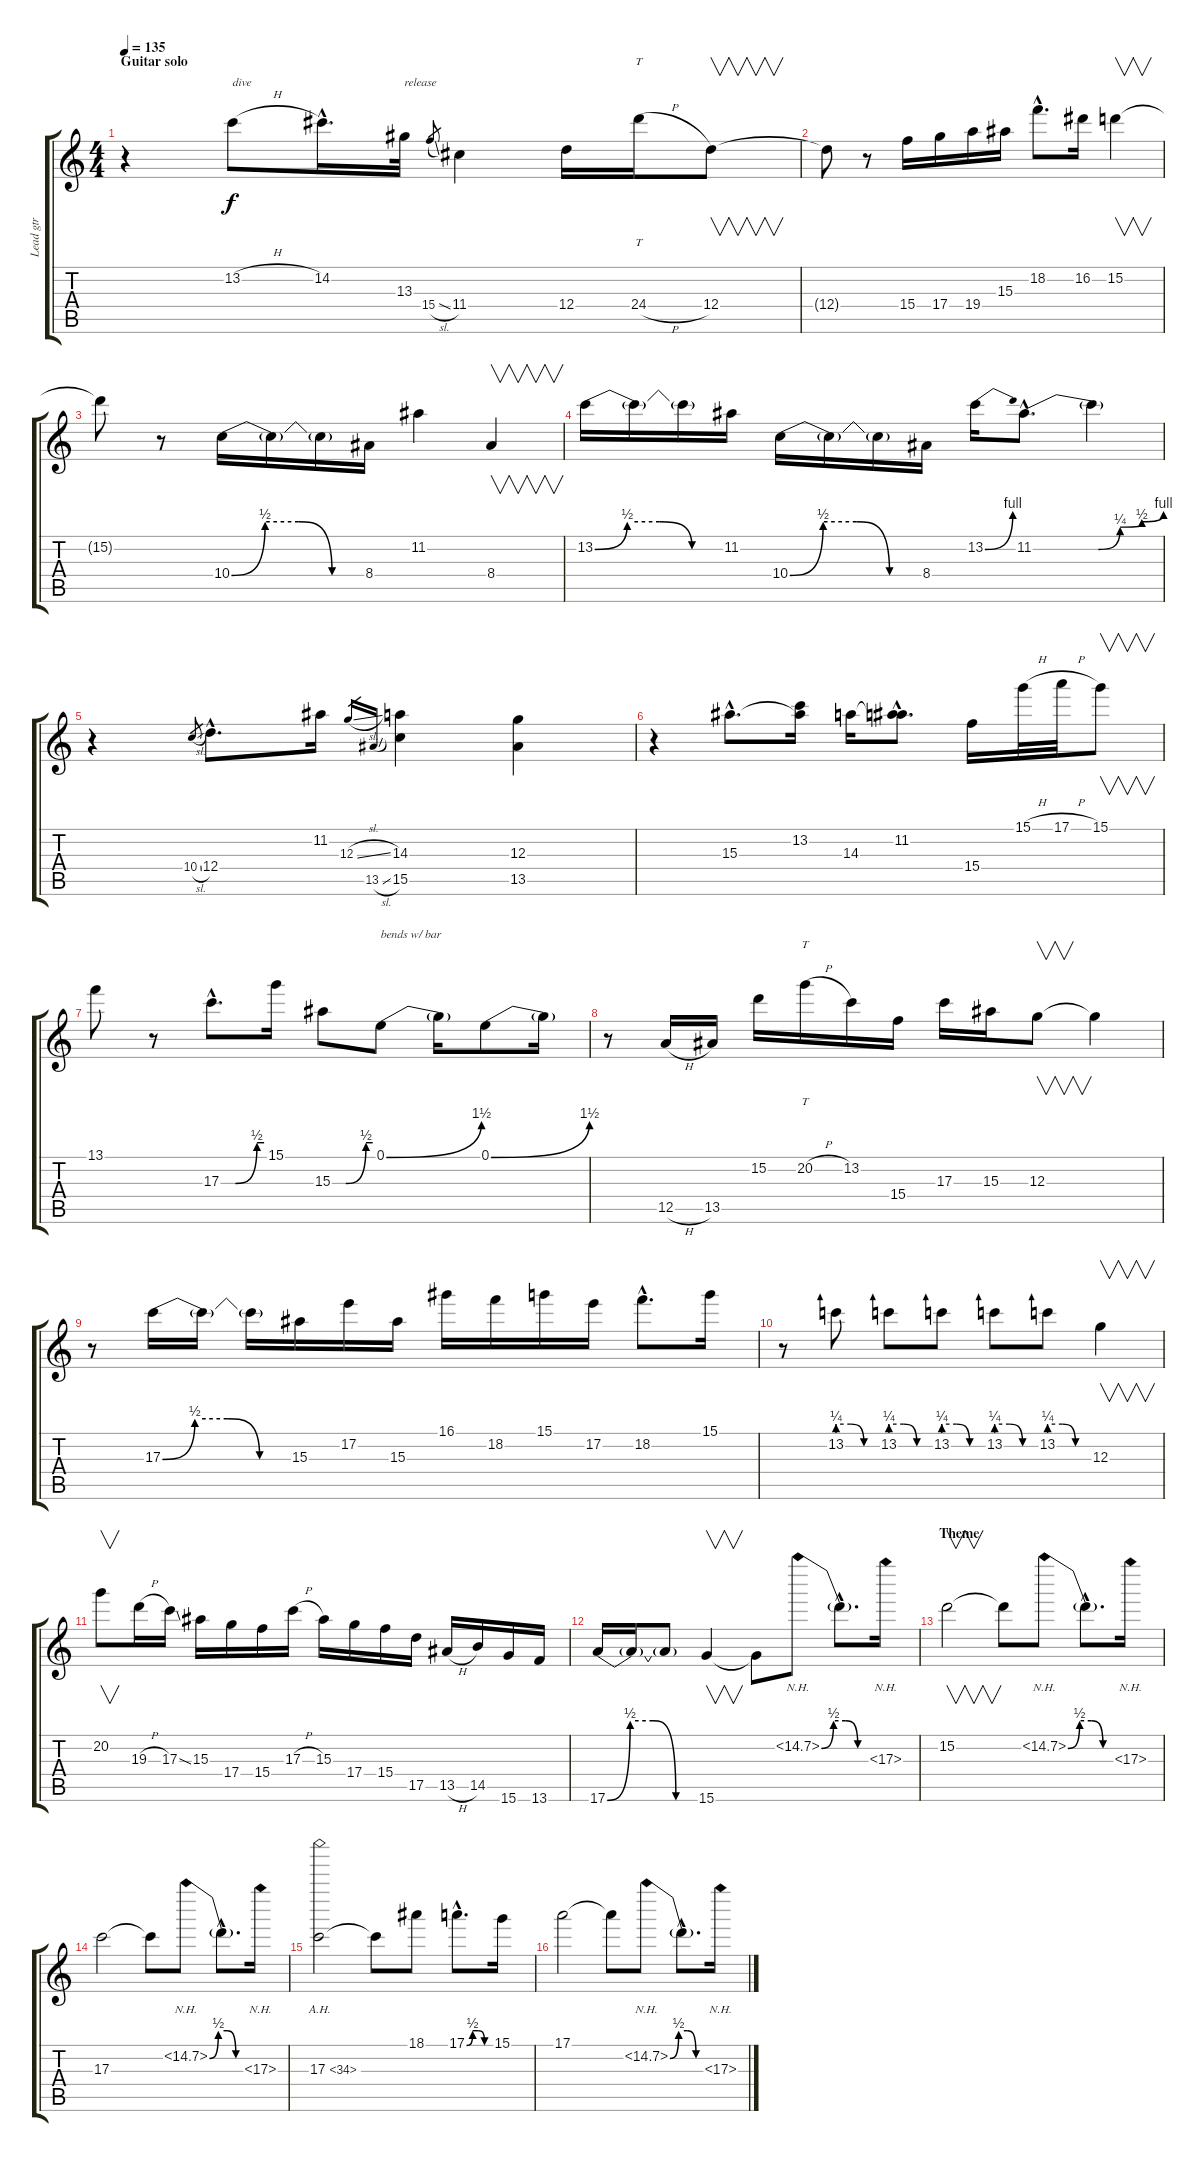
\track ("Lead gtr" "Lead gtr") {instrument distortionguitar}
\staff {score tabs}
\tuning (E4 B3 G3 D3 A2 E2) {hide}
\ts (4 4)
\section ("" "Guitar solo")
\tempo 135
\clef g2
\ks c
r.4{dy f} 13.2{h}.8{txt "dive"} 14.2{hac}.16{d} 13.3.32{txt "release"} 15.4{sl}.8{gr} 11.4.4 12.4.16 24.4{h}.16{tt} 12.4.8{v} |
12.4{t}.8 r.8 15.4.16 17.4.16 19.4.16 15.3.16 18.2{hac}.8{d} 16.2.16 15.2.4{v} |
15.2{t}.8 r.8 10.4{be (custom 0 0 15 2 30 2 45 0 60 0)}.16 10.4{t}.16 10.4{t}.16 8.4.16 11.2.4 8.4.4{v} |
13.2{be (custom 0 0 15 2 30 2 45 0 60 0)}.16 13.2{t}.16 13.2{t}.16 11.2.16 10.4{be (custom 0 0 15 2 30 2 45 0 60 0)}.16 10.4{t}.16 10.4{t}.16 8.4.16 13.2{be (bend 0 0 60 4)}.16 11.2{be (custom 0 0 30 0 40 1 50 2 60 4) hac}.8{d} 11.2{t}.4 |
r.4 10.4{sl}.8{gr} 12.4{hac}.8{d} 11.2.16 12.3{sl}.16{gr} 13.5{sl}.16{gr} (14.3 15.5).4 (12.3 13.5).4 |
r.4 15.3{hac}.8{d} (13.2 15.3{t}).16 14.3.16 (11.2{hac} 14.3{hac t}).8{d} 15.4.16 15.1{h}.32 17.1{h}.32 15.1.8{v} |
13.1.8 r.8 17.3{be (custom 0 0 20 0 50 2 60 2) hac}.8{d} 15.1.16 15.3{be (custom 0 0 20 0 50 2 60 2)}.8 0.1{be (bend 0 0 60 6)}.8{txt "bends w/ bar"} 0.1{t}.16 0.1{be (bend 0 0 60 6)}.8 0.1{t}.16 |
r.8 12.5{h}.16 13.5.16 15.2.16 20.2{h}.16{tt} 13.2.16 15.4.16 17.3.16 15.3.16 12.3.8{v} 12.3{t}.4 |
r.8 17.3{be (custom 0 0 15 2 30 2 45 0 60 0)}.16 17.3{t}.16 17.3{t}.16 15.3.16 17.2.16 15.3.16 16.1.16 18.2.16 15.1.16 17.2.16 18.2{hac}.8{d} 15.1.16 |
r.8 13.2{be (custom 0 1 20 1 40 0 60 0)}.8 13.2{be (custom 0 1 20 1 40 0 60 0)}.8 13.2{be (custom 0 1 20 1 40 0 60 0)}.8 13.2{be (custom 0 1 20 1 40 0 60 0)}.8 13.2{be (custom 0 1 20 1 40 0 60 0)}.8 12.3.4{v} |
20.2.8{v} 19.3{h}.16 17.3{ss}.16 15.3.16 17.4.16 15.4.16 17.3{h}.16 15.3.16 17.4.16 15.4.16 17.5.16 13.5{h}.16 14.5.16 15.6.16 13.6.16 |
17.6{be (custom 0 0 15 2 30 2 45 0 60 0)}.16 17.6{t}.16 17.6{t}.8 15.6.4{v} 15.6{t}.8 15.2{be (custom 0 0 15 2 30 2 45 0 60 0) nh}.8 15.2{hac t}.8{d} 17.3{nh}.16 |
\section ("" "Theme")
15.2.2{v} 15.2{t}.8 15.2{be (custom 0 0 15 2 30 2 45 0 60 0) nh}.8 15.2{hac t}.8{d} 17.3{nh}.16 |
17.3.2 17.3{t}.8 15.2{be (custom 0 0 15 2 30 2 45 0 60 0) nh}.8 15.2{hac t}.8{d} 17.3{nh}.16 |
17.3{ah 17}.2 17.3{t}.8 18.1.8 17.1{be (custom 0 0 15 2 30 2 45 0 60 0) hac}.8{d} 15.1.16 |
17.1.2 17.1{t}.8 15.2{be (custom 0 0 15 2 30 2 45 0 60 0) nh}.8 15.2{hac t}.8{d} 17.3{nh}.16
